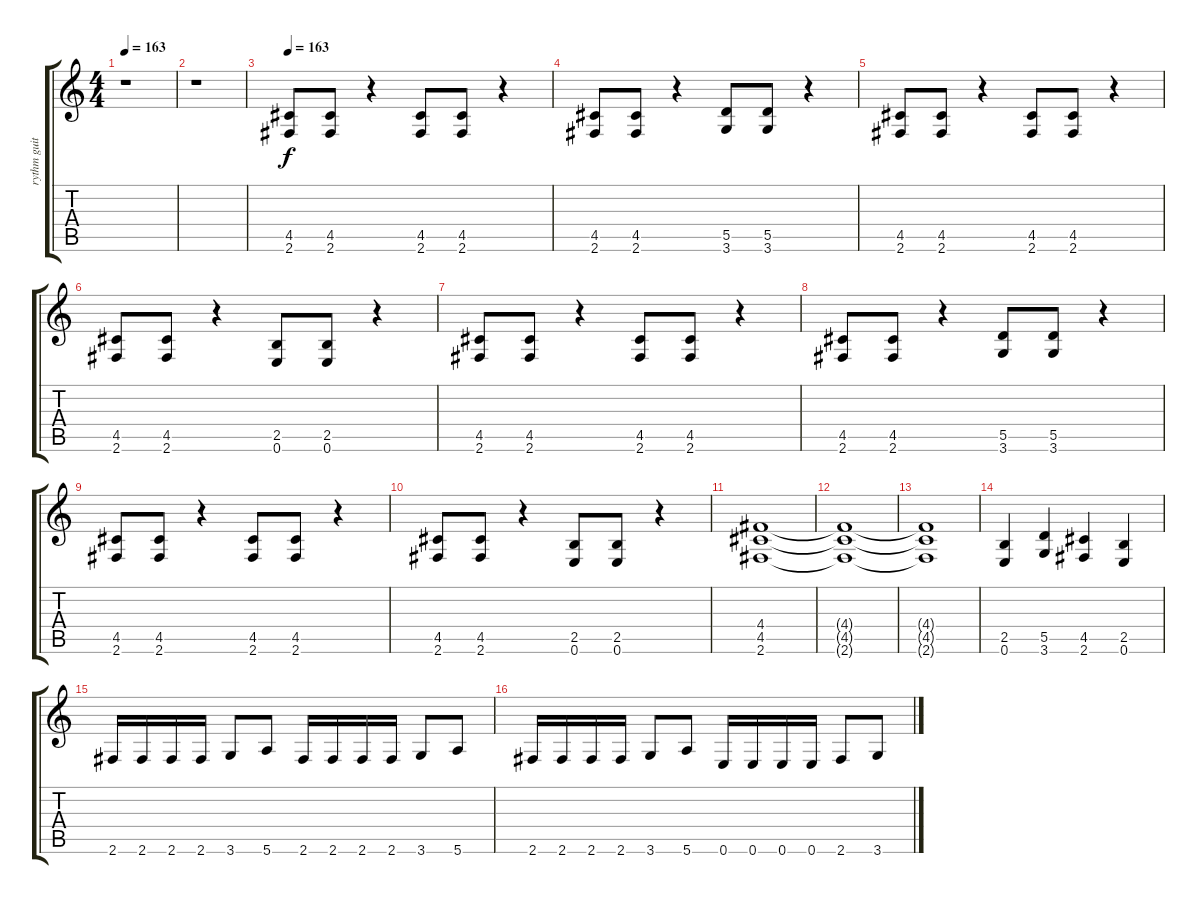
\track ("rythm guitar" "rythm guit") {instrument distortionguitar}
\staff {score tabs}
\tuning (E4 B3 G3 D3 A2 E2) {hide}
\ts (4 4)
\tempo 163
\clef g2
\ks c
r.1{dy f instrument distortionguitar} |
r.1 |
\tempo 163
(4.5 2.6).8 (4.5 2.6).8 r.4 (4.5 2.6).8 (4.5 2.6).8 r.4 |
(4.5 2.6).8 (4.5 2.6).8 r.4 (5.5 3.6).8 (5.5 3.6).8 r.4 |
(4.5 2.6).8 (4.5 2.6).8 r.4 (4.5 2.6).8 (4.5 2.6).8 r.4 |
(4.5 2.6).8 (4.5 2.6).8 r.4 (2.5 0.6).8 (2.5 0.6).8 r.4 |
(4.5 2.6).8 (4.5 2.6).8 r.4 (4.5 2.6).8 (4.5 2.6).8 r.4 |
(4.5 2.6).8 (4.5 2.6).8 r.4 (5.5 3.6).8 (5.5 3.6).8 r.4 |
(4.5 2.6).8 (4.5 2.6).8 r.4 (4.5 2.6).8 (4.5 2.6).8 r.4 |
(4.5 2.6).8 (4.5 2.6).8 r.4 (2.5 0.6).8 (2.5 0.6).8 r.4 |
(4.4 4.5 2.6).1 |
(4.4{t} 4.5{t} 2.6{t}).1 |
(4.4{t} 4.5{t} 2.6{t}).1 |
(2.5 0.6).4 (5.5 3.6).4 (4.5 2.6).4 (2.5 0.6).4 |
2.6.16 2.6.16 2.6.16 2.6.16 3.6.8 5.6.8 2.6.16 2.6.16 2.6.16 2.6.16 3.6.8 5.6.8 |
2.6.16 2.6.16 2.6.16 2.6.16 3.6.8 5.6.8 0.6.16 0.6.16 0.6.16 0.6.16 2.6.8 3.6.8
